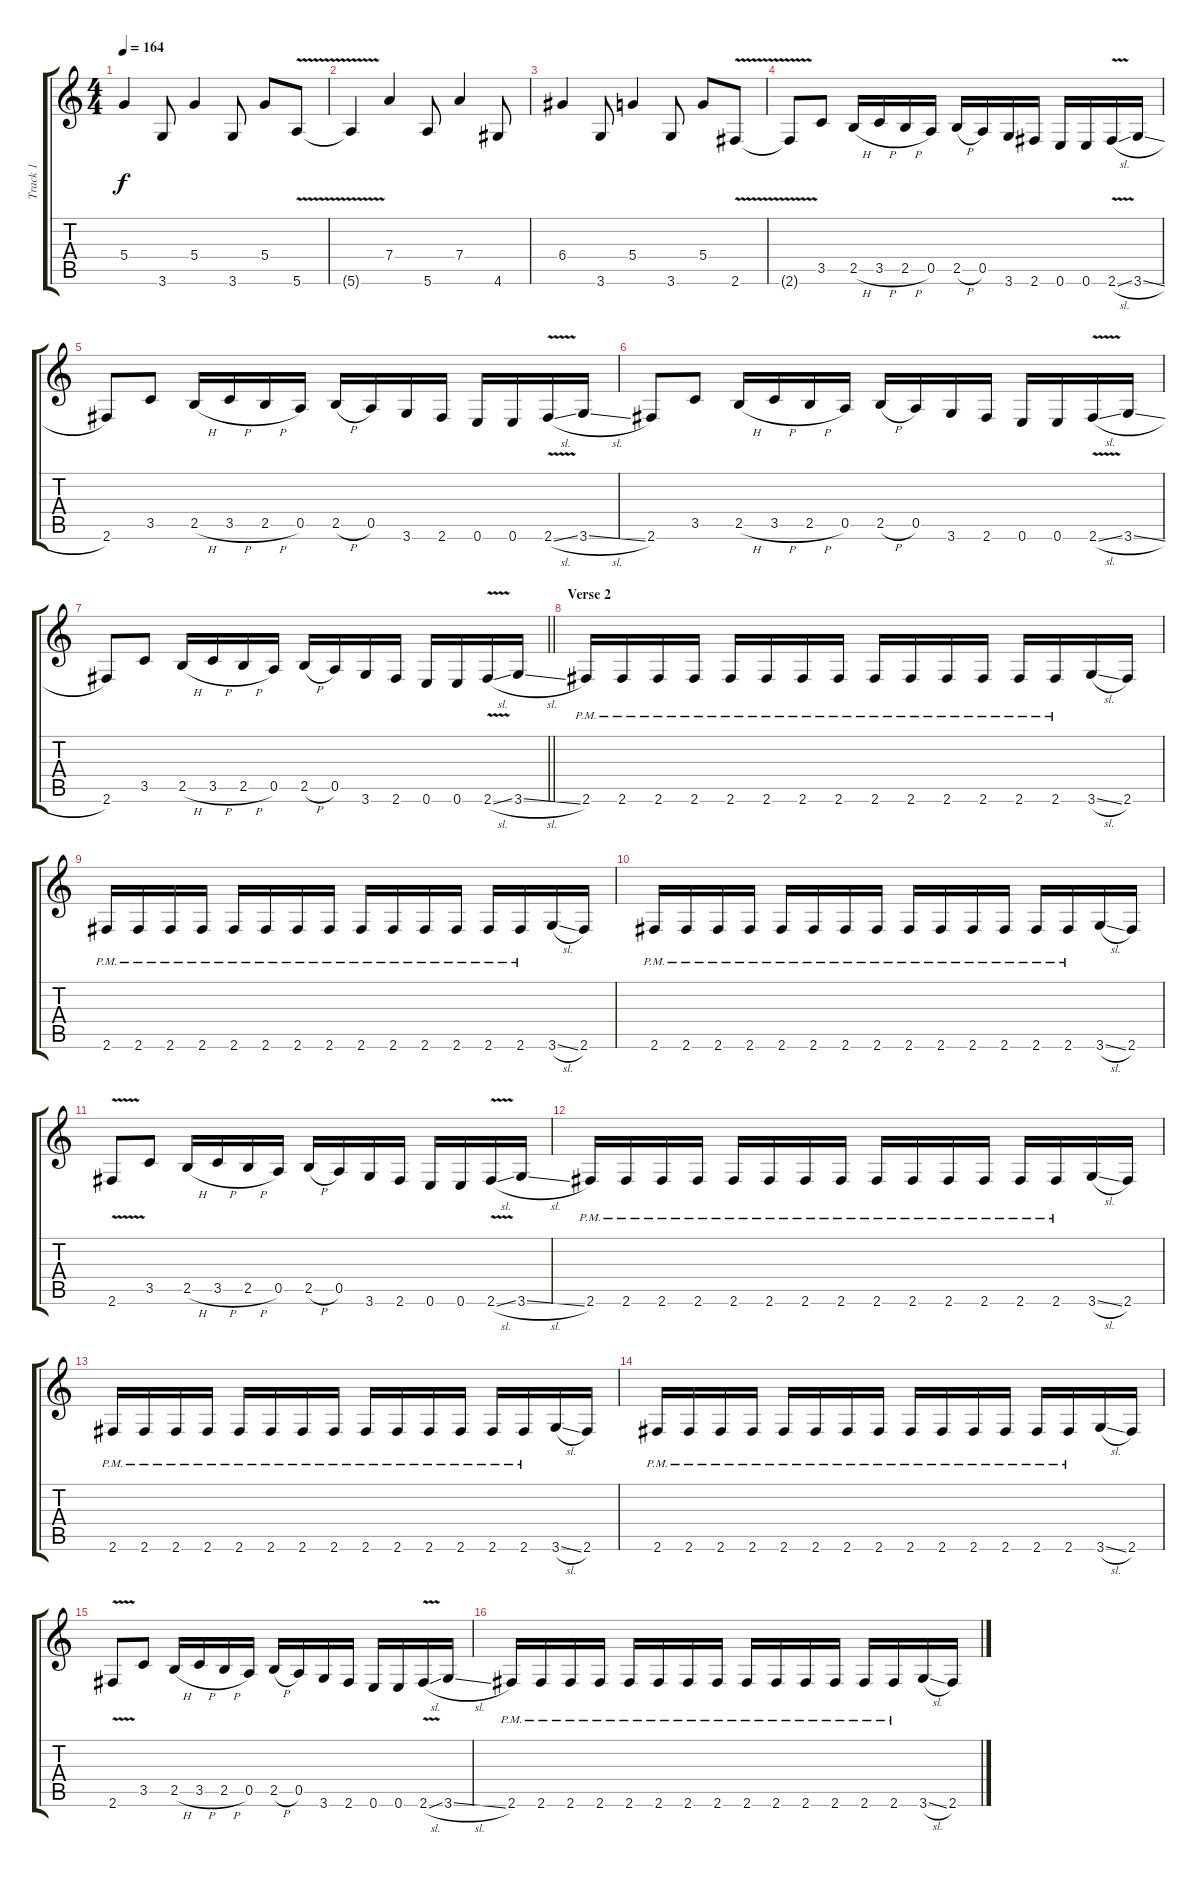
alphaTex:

\track ("Track 1" "Track 1") {instrument distortionguitar}
\staff {score tabs}
\tuning (E4 B3 G3 D3 A2 E2) {hide}
\ts (4 4)
\tempo 164
\clef g2
\ks c
5.4.4{dy f} 3.6.8 5.4.4 3.6.8 5.4.8 5.6{v}.8 |
5.6{t}.4 7.4.4 5.6.8 7.4.4 4.6.8 |
6.4.4 3.6.8 5.4.4 3.6.8 5.4.8 2.6{v}.8 |
2.6{t}.8 3.5.8 2.5{h}.16 3.5{h}.16 2.5{h}.16 0.5.16 2.5{h}.16 0.5.16 3.6.16 2.6.16 0.6.16 0.6.16 2.6{v sl}.16 3.6{sl}.16 |
2.6.8 3.5.8 2.5{h}.16 3.5{h}.16 2.5{h}.16 0.5.16 2.5{h}.16 0.5.16 3.6.16 2.6.16 0.6.16 0.6.16 2.6{v sl}.16 3.6{sl}.16 |
2.6.8 3.5.8 2.5{h}.16 3.5{h}.16 2.5{h}.16 0.5.16 2.5{h}.16 0.5.16 3.6.16 2.6.16 0.6.16 0.6.16 2.6{v sl}.16 3.6{sl}.16 |
\barLineRight lightlight
2.6.8 3.5.8 2.5{h}.16 3.5{h}.16 2.5{h}.16 0.5.16 2.5{h}.16 0.5.16 3.6.16 2.6.16 0.6.16 0.6.16 2.6{v sl}.16 3.6{sl}.16 |
\section ("" "Verse 2")
2.6{pm}.16 2.6{pm}.16 2.6{pm}.16 2.6{pm}.16 2.6{pm}.16 2.6{pm}.16 2.6{pm}.16 2.6{pm}.16 2.6{pm}.16 2.6{pm}.16 2.6{pm}.16 2.6{pm}.16 2.6{pm}.16 2.6{pm}.16 3.6{sl}.16 2.6.16 |
2.6{pm}.16 2.6{pm}.16 2.6{pm}.16 2.6{pm}.16 2.6{pm}.16 2.6{pm}.16 2.6{pm}.16 2.6{pm}.16 2.6{pm}.16 2.6{pm}.16 2.6{pm}.16 2.6{pm}.16 2.6{pm}.16 2.6{pm}.16 3.6{sl}.16 2.6.16 |
2.6{pm}.16 2.6{pm}.16 2.6{pm}.16 2.6{pm}.16 2.6{pm}.16 2.6{pm}.16 2.6{pm}.16 2.6{pm}.16 2.6{pm}.16 2.6{pm}.16 2.6{pm}.16 2.6{pm}.16 2.6{pm}.16 2.6{pm}.16 3.6{sl}.16 2.6.16 |
2.6{v}.8 3.5.8 2.5{h}.16 3.5{h}.16 2.5{h}.16 0.5.16 2.5{h}.16 0.5.16 3.6.16 2.6.16 0.6.16 0.6.16 2.6{v sl}.16 3.6{sl}.16 |
2.6{pm}.16 2.6{pm}.16 2.6{pm}.16 2.6{pm}.16 2.6{pm}.16 2.6{pm}.16 2.6{pm}.16 2.6{pm}.16 2.6{pm}.16 2.6{pm}.16 2.6{pm}.16 2.6{pm}.16 2.6{pm}.16 2.6{pm}.16 3.6{sl}.16 2.6.16 |
2.6{pm}.16 2.6{pm}.16 2.6{pm}.16 2.6{pm}.16 2.6{pm}.16 2.6{pm}.16 2.6{pm}.16 2.6{pm}.16 2.6{pm}.16 2.6{pm}.16 2.6{pm}.16 2.6{pm}.16 2.6{pm}.16 2.6{pm}.16 3.6{sl}.16 2.6.16 |
2.6{pm}.16 2.6{pm}.16 2.6{pm}.16 2.6{pm}.16 2.6{pm}.16 2.6{pm}.16 2.6{pm}.16 2.6{pm}.16 2.6{pm}.16 2.6{pm}.16 2.6{pm}.16 2.6{pm}.16 2.6{pm}.16 2.6{pm}.16 3.6{sl}.16 2.6.16 |
2.6{v}.8 3.5.8 2.5{h}.16 3.5{h}.16 2.5{h}.16 0.5.16 2.5{h}.16 0.5.16 3.6.16 2.6.16 0.6.16 0.6.16 2.6{v sl}.16 3.6{sl}.16 |
2.6{pm}.16 2.6{pm}.16 2.6{pm}.16 2.6{pm}.16 2.6{pm}.16 2.6{pm}.16 2.6{pm}.16 2.6{pm}.16 2.6{pm}.16 2.6{pm}.16 2.6{pm}.16 2.6{pm}.16 2.6{pm}.16 2.6{pm}.16 3.6{sl}.16 2.6.16
